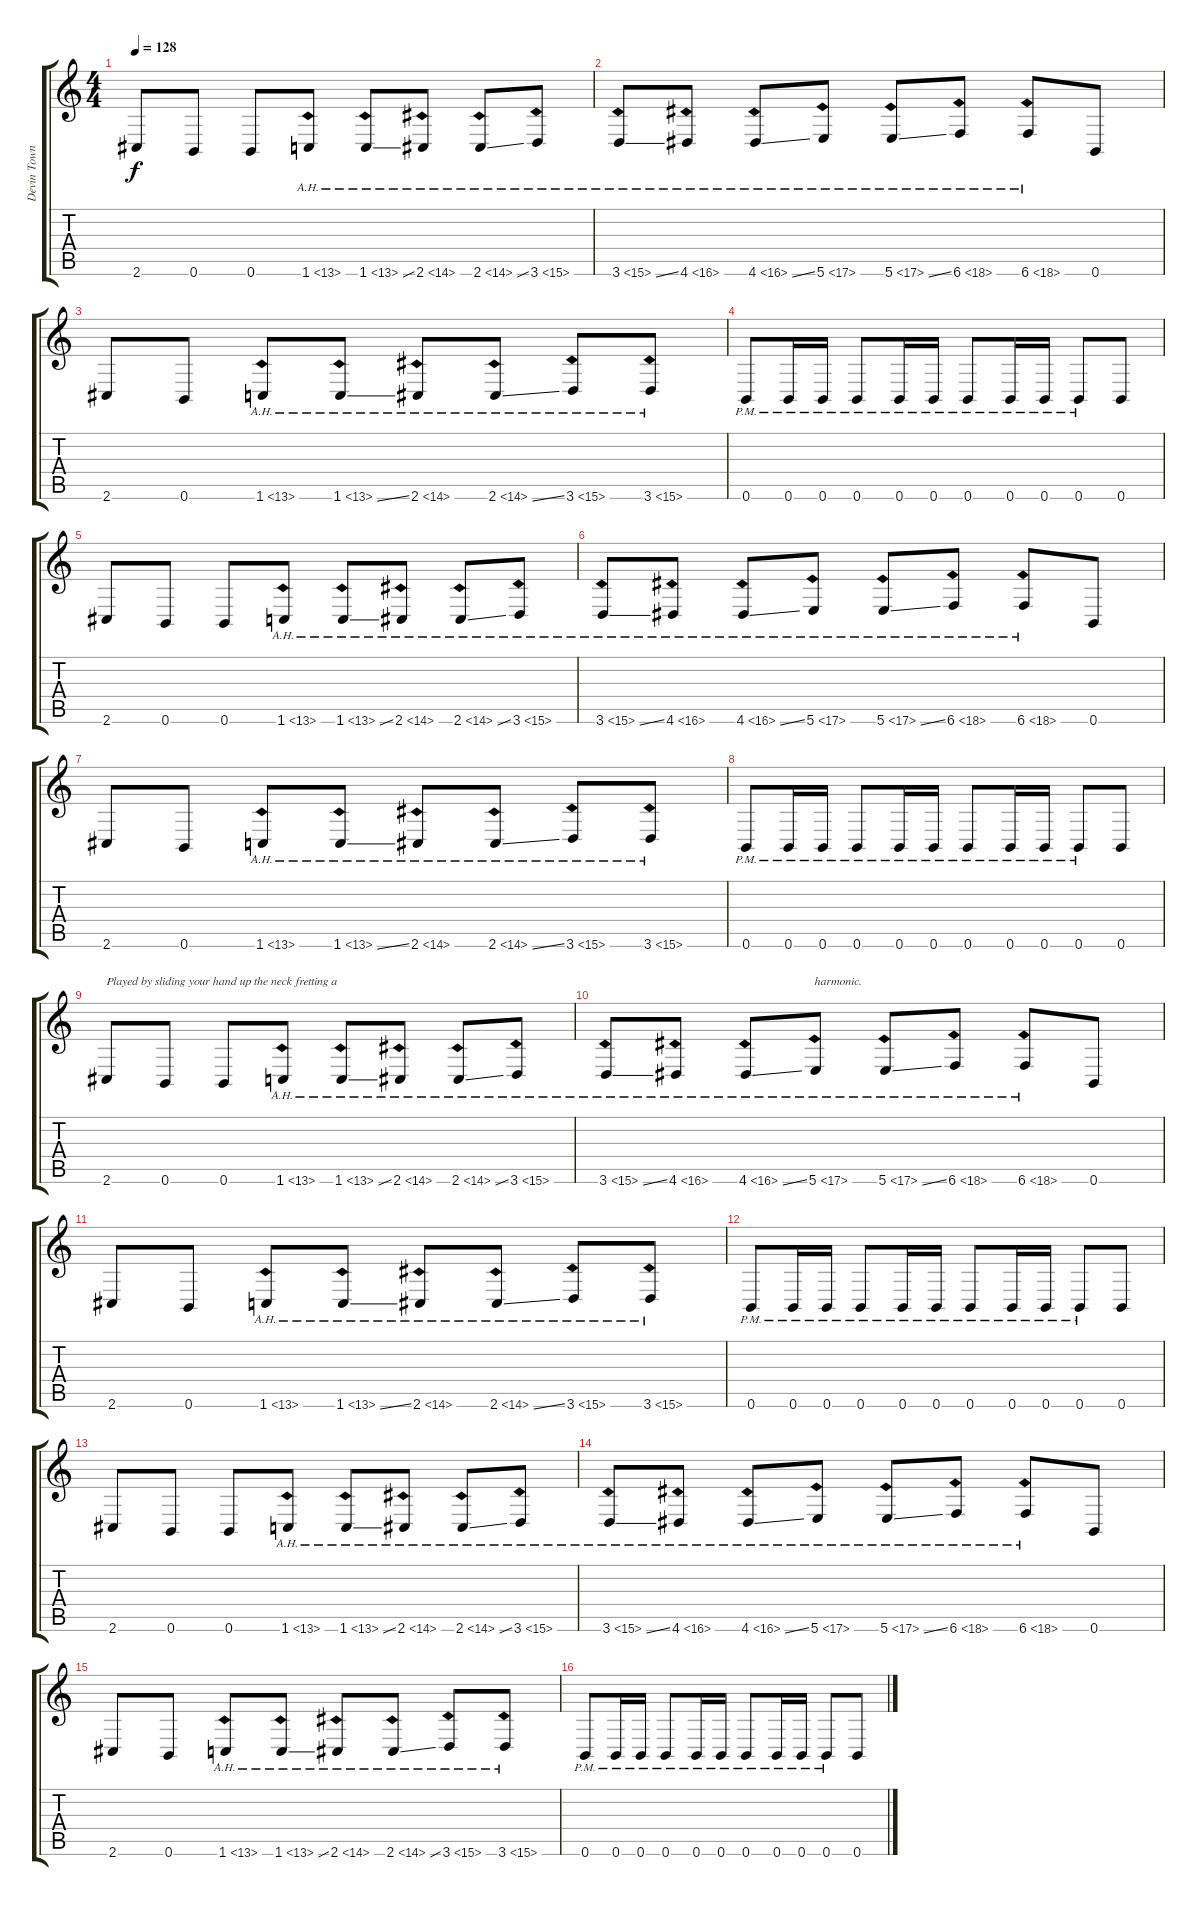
\track ("Devin Townsend" "Devin Town") {instrument distortionguitar}
\staff {score tabs}
\tuning (E4 C4 G3 C3 G2 B1) {hide}
\ts (4 4)
\tempo 128
\clef g2
\ks c
2.6.8{dy f} 0.6.8 0.6.8 1.6{ah 12}.8 1.6{ah 12 ss}.8 2.6{ah 12}.8 2.6{ah 12 ss}.8 3.6{ah 12}.8 |
3.6{ah 12 ss}.8 4.6{ah 12}.8 4.6{ah 12 ss}.8 5.6{ah 12}.8 5.6{ah 12 ss}.8 6.6{ah 12}.8 6.6{ah 12}.8 0.6.8 |
2.6.8 0.6.8 1.6{ah 12}.8 1.6{ah 12 ss}.8 2.6{ah 12}.8 2.6{ah 12 ss}.8 3.6{ah 12}.8 3.6{ah 12}.8 |
0.6{pm}.8 0.6{pm}.16 0.6{pm}.16 0.6{pm}.8 0.6{pm}.16 0.6{pm}.16 0.6{pm}.8 0.6{pm}.16 0.6{pm}.16 0.6{pm}.8 0.6.8 |
2.6.8 0.6.8 0.6.8 1.6{ah 12}.8 1.6{ah 12 ss}.8 2.6{ah 12}.8 2.6{ah 12 ss}.8 3.6{ah 12}.8 |
3.6{ah 12 ss}.8 4.6{ah 12}.8 4.6{ah 12 ss}.8 5.6{ah 12}.8 5.6{ah 12 ss}.8 6.6{ah 12}.8 6.6{ah 12}.8 0.6.8 |
2.6.8 0.6.8 1.6{ah 12}.8 1.6{ah 12 ss}.8 2.6{ah 12}.8 2.6{ah 12 ss}.8 3.6{ah 12}.8 3.6{ah 12}.8 |
0.6{pm}.8 0.6{pm}.16 0.6{pm}.16 0.6{pm}.8 0.6{pm}.16 0.6{pm}.16 0.6{pm}.8 0.6{pm}.16 0.6{pm}.16 0.6{pm}.8 0.6.8 |
2.6.8{txt "Played by sliding your hand up the neck fretting a"} 0.6.8 0.6.8 1.6{ah 12}.8 1.6{ah 12 ss}.8 2.6{ah 12}.8 2.6{ah 12 ss}.8 3.6{ah 12}.8 |
3.6{ah 12 ss}.8 4.6{ah 12}.8 4.6{ah 12 ss}.8 5.6{ah 12}.8{txt "harmonic."} 5.6{ah 12 ss}.8 6.6{ah 12}.8 6.6{ah 12}.8 0.6.8 |
2.6.8 0.6.8 1.6{ah 12}.8 1.6{ah 12 ss}.8 2.6{ah 12}.8 2.6{ah 12 ss}.8 3.6{ah 12}.8 3.6{ah 12}.8 |
0.6{pm}.8 0.6{pm}.16 0.6{pm}.16 0.6{pm}.8 0.6{pm}.16 0.6{pm}.16 0.6{pm}.8 0.6{pm}.16 0.6{pm}.16 0.6{pm}.8 0.6.8 |
2.6.8 0.6.8 0.6.8 1.6{ah 12}.8 1.6{ah 12 ss}.8 2.6{ah 12}.8 2.6{ah 12 ss}.8 3.6{ah 12}.8 |
3.6{ah 12 ss}.8 4.6{ah 12}.8 4.6{ah 12 ss}.8 5.6{ah 12}.8 5.6{ah 12 ss}.8 6.6{ah 12}.8 6.6{ah 12}.8 0.6.8 |
2.6.8 0.6.8 1.6{ah 12}.8 1.6{ah 12 ss}.8 2.6{ah 12}.8 2.6{ah 12 ss}.8 3.6{ah 12}.8 3.6{ah 12}.8 |
0.6{pm}.8 0.6{pm}.16 0.6{pm}.16 0.6{pm}.8 0.6{pm}.16 0.6{pm}.16 0.6{pm}.8 0.6{pm}.16 0.6{pm}.16 0.6{pm}.8 0.6.8
